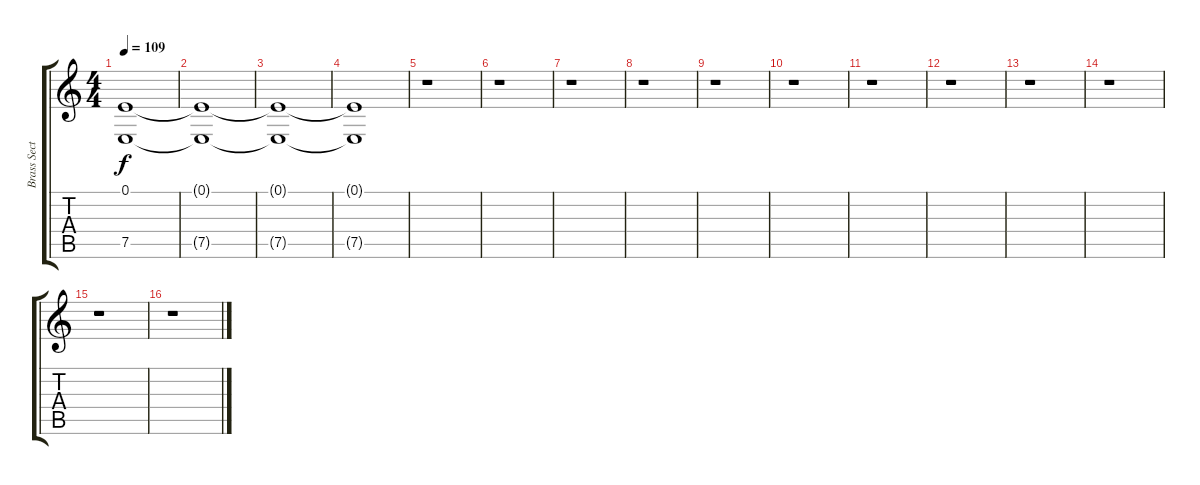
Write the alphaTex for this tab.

\track ("Brass Section" "Brass Sect") {instrument brasssection}
\staff {score tabs}
\tuning (E4 B3 G3 D3 A2 E2) {hide}
\ts (4 4)
\tempo 109
\clef g2
\ks c
(0.1 7.5).1{dy f} |
(0.1{t} 7.5{t}).1 |
(0.1{t} 7.5{t}).1 |
(0.1{t} 7.5{t}).1 |
r.1 |
r.1 |
r.1 |
r.1 |
r.1 |
r.1 |
r.1 |
r.1 |
r.1 |
r.1 |
r.1 |
r.1
